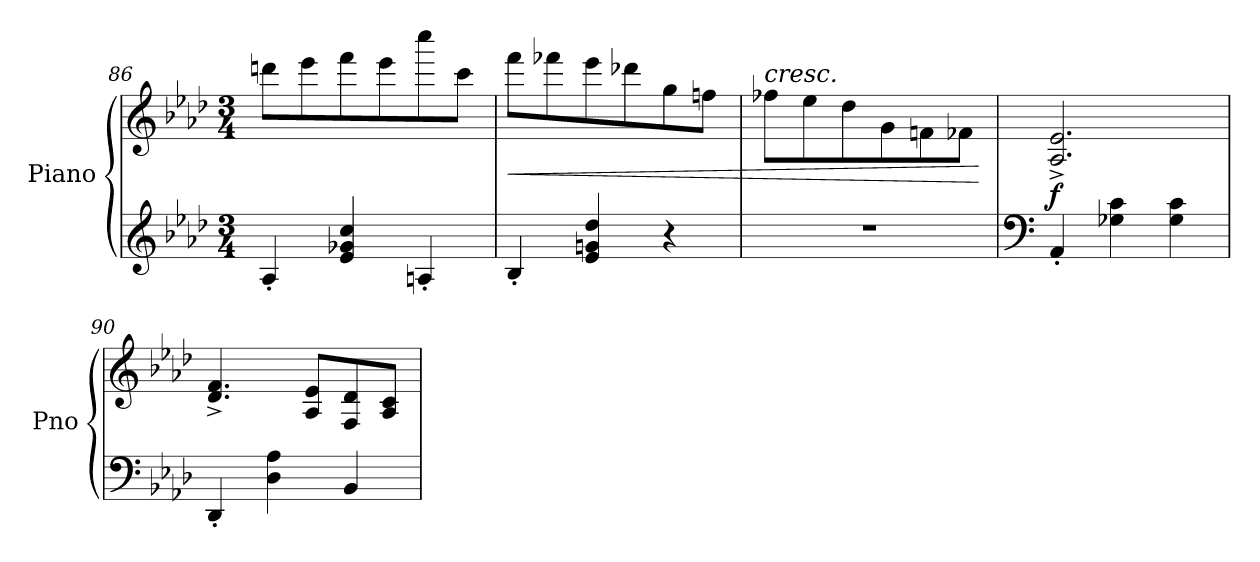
**kern	**kern	**dynam
*part1	*part1	*part1
*staff2	*staff1	*staff1/2
*I"Piano	*	*
*I'Pno	*	*
*clefG2	*clefG2	*
*k[b-e-a-d-]	*k[b-e-a-d-]	*
*M3/4	*M3/4	*
=86	=86	=86
4A-'/	8dddn\L	.
.	8eee-\	.
4e-/ 4g-X/ 4cc/	8fff\	.
.	8eee-\	.
4An'/	8cccc\	.
.	8ccc\J	.
=87	=87	=87
!	!	!LO:HP:b
4B-'/	8fff\L	<
.	8fff-X\	.
4e-/ 4gn/ 4dd-/	8eee-\	.
.	8ddd-X\	.
4r	8gg\	.
.	8ffn\J	.
=88	=88	=88
*	*MM276	*
!	!LO:TX:a:i:t=cresc.	!
2.r	8ff-X\L	.
.	8ee-\	.
*	*MM264	*
.	8dd-\	.
.	8g\	.
*	*MM252	*
.	8fn\	.
*	*MM237	*
.	8f-X\J	.
.	.	[
!!LO:LB:g=z
=89	=89	=89
*clefF4	*	*
*	*MM222	*
!	!	!LO:DY:b
4AA-'/	2.A-/^ 2.e-/^	f
4G-X\ 4c\	.	.
4G-\ 4c\	.	.
=90	=90	=90
4DD-'/	4.d-/^ 4.f/^	.
4D-\ 4A-\	.	.
.	8A-/ 8e-/L	.
4BB-/	8F/ 8d-/	.
.	8A-/ 8c/J	.
=	=	=
*-	*-	*-
